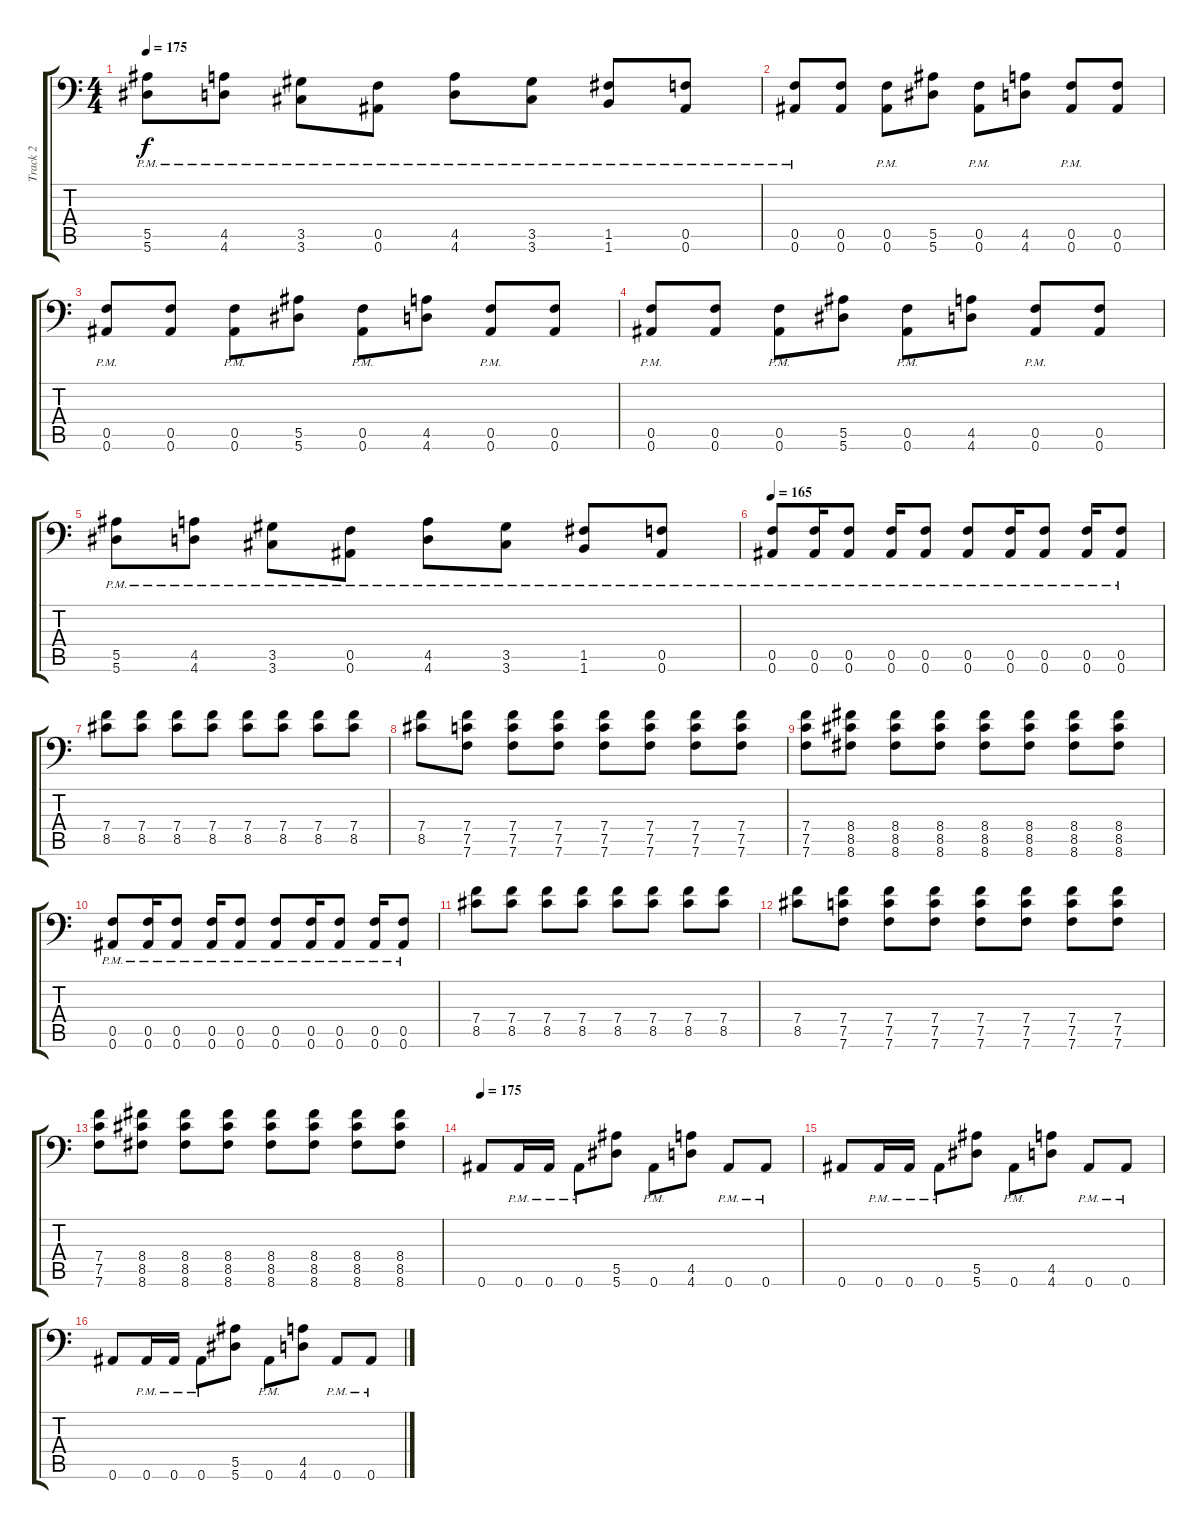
\track ("Track 2" "Track 2") {instrument overdrivenguitar}
\staff {score tabs}
\tuning (C4 G3 Eb3 Bb2 F2 Bb1) {hide}
\ts (4 4)
\tempo 175
\clef f4
\ks c
(5.5{pm} 5.6{pm}).8{dy f} (4.5{pm} 4.6{pm}).8 (3.5{pm} 3.6{pm}).8 (0.5{pm} 0.6{pm}).8 (4.5{pm} 4.6{pm}).8 (3.5{pm} 3.6{pm}).8 (1.5{pm} 1.6{pm}).8 (0.5{pm} 0.6{pm}).8 |
(0.5{pm} 0.6{pm}).8 (0.5 0.6).8 (0.5{pm} 0.6{pm}).8 (5.5 5.6).8 (0.5{pm} 0.6{pm}).8 (4.5 4.6).8 (0.5{pm} 0.6{pm}).8 (0.5 0.6).8 |
(0.5{pm} 0.6{pm}).8 (0.5 0.6).8 (0.5{pm} 0.6{pm}).8 (5.5 5.6).8 (0.5{pm} 0.6{pm}).8 (4.5 4.6).8 (0.5{pm} 0.6{pm}).8 (0.5 0.6).8 |
(0.5{pm} 0.6{pm}).8 (0.5 0.6).8 (0.5{pm} 0.6{pm}).8 (5.5 5.6).8 (0.5{pm} 0.6{pm}).8 (4.5 4.6).8 (0.5{pm} 0.6{pm}).8 (0.5 0.6).8 |
(5.5{pm} 5.6{pm}).8 (4.5{pm} 4.6{pm}).8 (3.5{pm} 3.6{pm}).8 (0.5{pm} 0.6{pm}).8 (4.5{pm} 4.6{pm}).8 (3.5{pm} 3.6{pm}).8 (1.5{pm} 1.6{pm}).8 (0.5{pm} 0.6{pm}).8 |
\tempo 165
(0.5{pm} 0.6{pm}).8 (0.5{pm} 0.6{pm}).16 (0.5{pm} 0.6{pm}).8 (0.5{pm} 0.6{pm}).16 (0.5{pm} 0.6{pm}).8 (0.5{pm} 0.6{pm}).8 (0.5{pm} 0.6{pm}).16 (0.5{pm} 0.6{pm}).8 (0.5{pm} 0.6{pm}).16 (0.5{pm} 0.6{pm}).8 |
(7.4 8.5).8{volume 8 instrument acousticguitarsteel} (7.4 8.5).8 (7.4 8.5).8 (7.4 8.5).8 (7.4 8.5).8 (7.4 8.5).8 (7.4 8.5).8 (7.4 8.5).8 |
(7.4 8.5).8 (7.4 7.5 7.6).8 (7.4 7.5 7.6).8 (7.4 7.5 7.6).8 (7.4 7.5 7.6).8 (7.4 7.5 7.6).8 (7.4 7.5 7.6).8 (7.4 7.5 7.6).8 |
(7.4 7.5 7.6).8 (8.4 8.5 8.6).8 (8.4 8.5 8.6).8 (8.4 8.5 8.6).8 (8.4 8.5 8.6).8 (8.4 8.5 8.6).8 (8.4 8.5 8.6).8 (8.4 8.5 8.6).8 |
(0.5{pm} 0.6{pm}).8{volume 16 instrument overdrivenguitar} (0.5{pm} 0.6{pm}).16 (0.5{pm} 0.6{pm}).8 (0.5{pm} 0.6{pm}).16 (0.5{pm} 0.6{pm}).8 (0.5{pm} 0.6{pm}).8 (0.5{pm} 0.6{pm}).16 (0.5{pm} 0.6{pm}).8 (0.5{pm} 0.6{pm}).16 (0.5{pm} 0.6{pm}).8 |
(7.4 8.5).8{volume 8 instrument acousticguitarsteel} (7.4 8.5).8 (7.4 8.5).8 (7.4 8.5).8 (7.4 8.5).8 (7.4 8.5).8 (7.4 8.5).8 (7.4 8.5).8 |
(7.4 8.5).8 (7.4 7.5 7.6).8 (7.4 7.5 7.6).8 (7.4 7.5 7.6).8 (7.4 7.5 7.6).8 (7.4 7.5 7.6).8 (7.4 7.5 7.6).8 (7.4 7.5 7.6).8 |
(7.4 7.5 7.6).8 (8.4 8.5 8.6).8 (8.4 8.5 8.6).8 (8.4 8.5 8.6).8 (8.4 8.5 8.6).8 (8.4 8.5 8.6).8 (8.4 8.5 8.6).8 (8.4 8.5 8.6).8 |
\tempo 175
0.6.8{volume 16 instrument overdrivenguitar} 0.6{pm}.16 0.6{pm}.16 0.6{pm}.8 (5.5 5.6).8 0.6{pm}.8 (4.5 4.6).8 0.6{pm}.8 0.6{pm}.8 |
0.6.8 0.6{pm}.16 0.6{pm}.16 0.6{pm}.8 (5.5 5.6).8 0.6{pm}.8 (4.5 4.6).8 0.6{pm}.8 0.6{pm}.8 |
0.6.8 0.6{pm}.16 0.6{pm}.16 0.6{pm}.8 (5.5 5.6).8 0.6{pm}.8 (4.5 4.6).8 0.6{pm}.8 0.6{pm}.8
